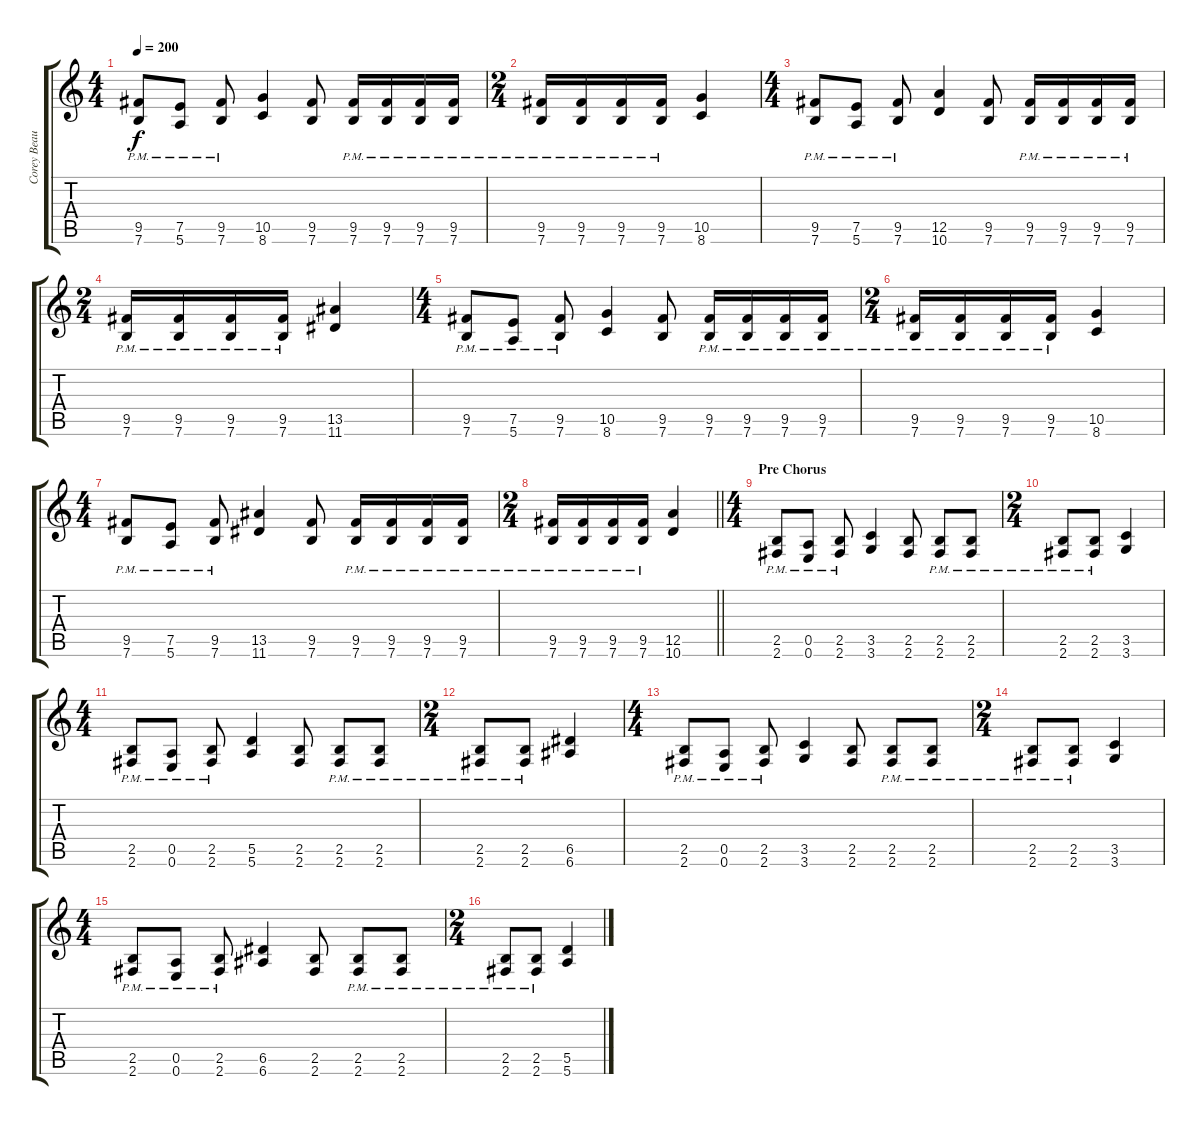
\track ("Corey Beaulieu" "Corey Beau") {instrument distortionguitar}
\staff {score tabs}
\tuning (E4 B3 G3 D3 A2 E2) {hide}
\ts (4 4)
\tempo 200
\clef g2
\ks c
(9.5{pm} 7.6{pm}).8{dy f} (7.5{pm} 5.6{pm}).8 (9.5{pm} 7.6{pm}).8 (10.5 8.6).4 (9.5 7.6).8 (9.5{pm} 7.6{pm}).16 (9.5{pm} 7.6{pm}).16 (9.5{pm} 7.6{pm}).16 (9.5{pm} 7.6{pm}).16 |
\ts (2 4)
(9.5{pm} 7.6{pm}).16 (9.5{pm} 7.6{pm}).16 (9.5{pm} 7.6{pm}).16 (9.5{pm} 7.6{pm}).16 (10.5 8.6).4 |
\ts (4 4)
(9.5{pm} 7.6{pm}).8 (7.5{pm} 5.6{pm}).8 (9.5{pm} 7.6{pm}).8 (12.5 10.6).4 (9.5 7.6).8 (9.5{pm} 7.6{pm}).16 (9.5{pm} 7.6{pm}).16 (9.5{pm} 7.6{pm}).16 (9.5{pm} 7.6{pm}).16 |
\ts (2 4)
(9.5{pm} 7.6{pm}).16 (9.5{pm} 7.6{pm}).16 (9.5{pm} 7.6{pm}).16 (9.5{pm} 7.6{pm}).16 (13.5 11.6).4 |
\ts (4 4)
(9.5{pm} 7.6{pm}).8 (7.5{pm} 5.6{pm}).8 (9.5{pm} 7.6{pm}).8 (10.5 8.6).4 (9.5 7.6).8 (9.5{pm} 7.6{pm}).16 (9.5{pm} 7.6{pm}).16 (9.5{pm} 7.6{pm}).16 (9.5{pm} 7.6{pm}).16 |
\ts (2 4)
(9.5{pm} 7.6{pm}).16 (9.5{pm} 7.6{pm}).16 (9.5{pm} 7.6{pm}).16 (9.5{pm} 7.6{pm}).16 (10.5 8.6).4 |
\ts (4 4)
(9.5{pm} 7.6{pm}).8 (7.5{pm} 5.6{pm}).8 (9.5{pm} 7.6{pm}).8 (13.5 11.6).4 (9.5 7.6).8 (9.5{pm} 7.6{pm}).16 (9.5{pm} 7.6{pm}).16 (9.5{pm} 7.6{pm}).16 (9.5{pm} 7.6{pm}).16 |
\ts (2 4)
\barLineRight lightlight
(9.5{pm} 7.6{pm}).16 (9.5{pm} 7.6{pm}).16 (9.5{pm} 7.6{pm}).16 (9.5{pm} 7.6{pm}).16 (12.5 10.6).4 |
\ts (4 4)
\section ("" "Pre Chorus")
(2.5{pm} 2.6{pm}).8 (0.5{pm} 0.6{pm}).8 (2.5{pm} 2.6{pm}).8 (3.5 3.6).4 (2.5 2.6).8 (2.5{pm} 2.6{pm}).8 (2.5{pm} 2.6{pm}).8 |
\ts (2 4)
(2.5{pm} 2.6{pm}).8 (2.5{pm} 2.6{pm}).8 (3.5 3.6).4 |
\ts (4 4)
(2.5{pm} 2.6{pm}).8 (0.5{pm} 0.6{pm}).8 (2.5{pm} 2.6{pm}).8 (5.5 5.6).4 (2.5 2.6).8 (2.5{pm} 2.6{pm}).8 (2.5{pm} 2.6{pm}).8 |
\ts (2 4)
(2.5{pm} 2.6{pm}).8 (2.5{pm} 2.6{pm}).8 (6.5 6.6).4 |
\ts (4 4)
(2.5{pm} 2.6{pm}).8 (0.5{pm} 0.6{pm}).8 (2.5{pm} 2.6{pm}).8 (3.5 3.6).4 (2.5 2.6).8 (2.5{pm} 2.6{pm}).8 (2.5{pm} 2.6{pm}).8 |
\ts (2 4)
(2.5{pm} 2.6{pm}).8 (2.5{pm} 2.6{pm}).8 (3.5 3.6).4 |
\ts (4 4)
(2.5{pm} 2.6{pm}).8 (0.5{pm} 0.6{pm}).8 (2.5{pm} 2.6{pm}).8 (6.5 6.6).4 (2.5 2.6).8 (2.5{pm} 2.6{pm}).8 (2.5{pm} 2.6{pm}).8 |
\ts (2 4)
(2.5{pm} 2.6{pm}).8 (2.5{pm} 2.6{pm}).8 (5.5 5.6).4
